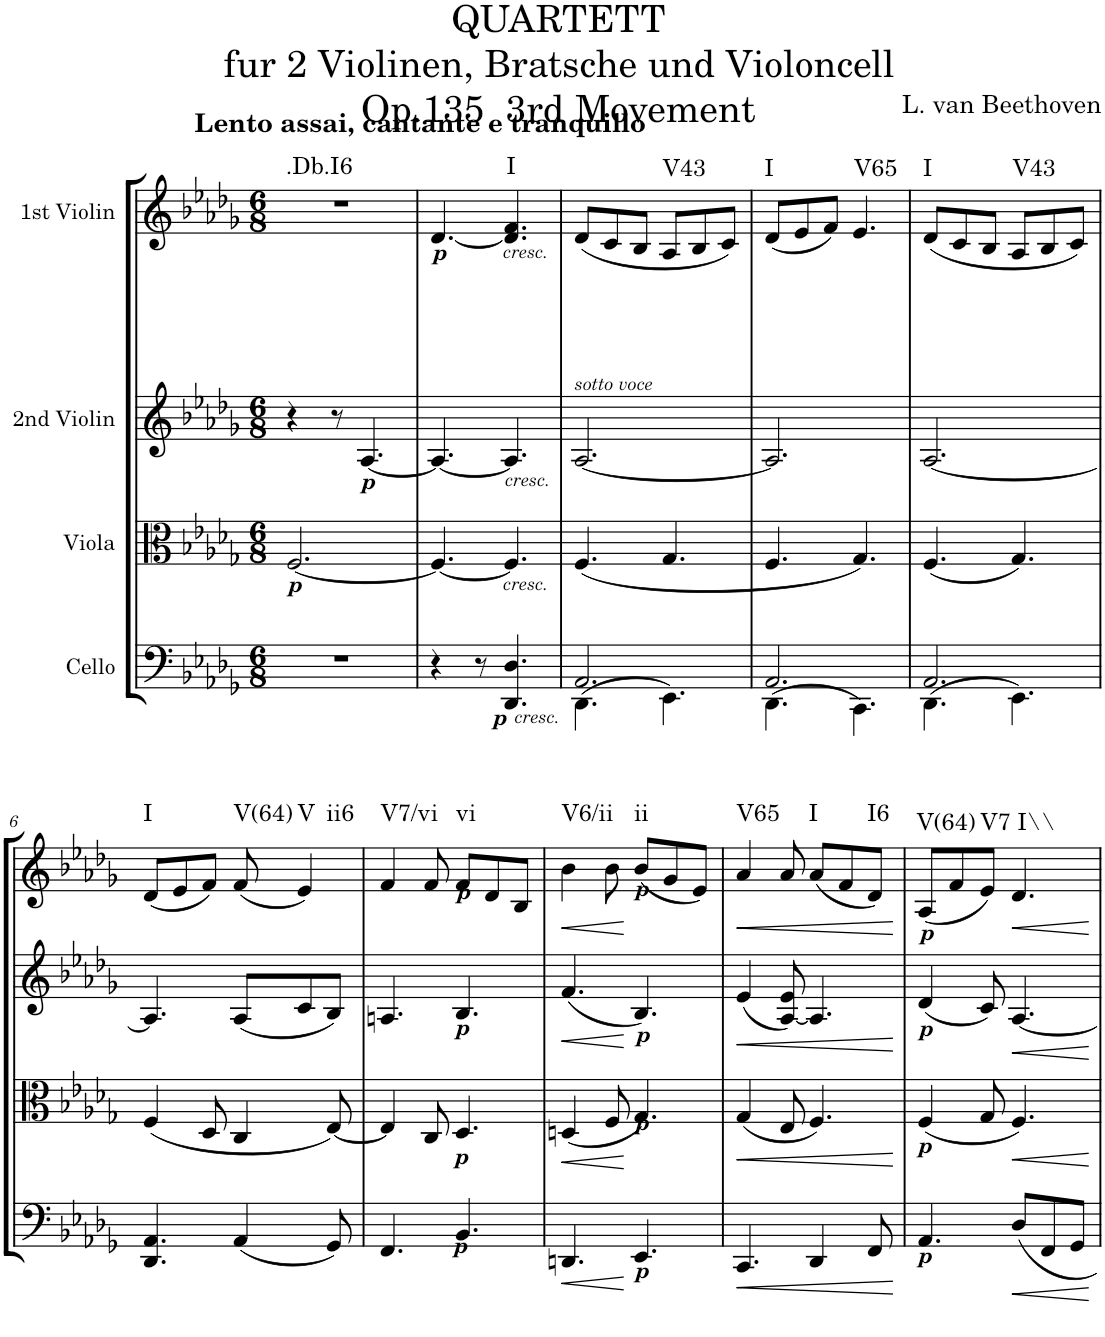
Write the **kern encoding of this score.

**kern	**dynam	**kern	**dynam	**kern	**dynam	**kern	**dynam	**harte
*part4	*part4	*part3	*part3	*part2	*part2	*part1	*part1	*part1
*staff4	*staff4	*staff3	*staff3	*staff2	*staff2	*staff1	*staff1	*
*I"Cello	*	*I"Viola	*	*I"2nd Violin	*	*I"1st Violin	*	*
*	*	*I'Vla	*	*I'Vln	*	*I'Vln	*	*
*clefF4	*	*clefC3	*	*clefG2	*	*clefG2	*	*
*k[b-e-a-d-g-]	*	*k[b-e-a-d-g-]	*	*k[b-e-a-d-g-]	*	*k[b-e-a-d-g-]	*	*
*D-:	*	*D-:	*	*D-:	*	*D-:	*	*
*M6/8	*	*M6/8	*	*M6/8	*	*M6/8	*	*
=1	=1	=1	=1	=1	=1	=1	=1	=1
!	!	!	!	!	!	!LO:TX:a:B:t=Lento assai, cantante e tranquillo	!	!
!	!	!LO:TX:b:Bi:t=p	!	!	!	!	!	!LO:H:kt=.Db.I6
2.r	.	[2.F/	.	4r	.	2.r	.	N
.	.	.	.	8r	.	.	.	.
!	!	!	!	!LO:TX:b:Bi:t=p	!	!	!	!
.	.	.	.	[4.A-/	.	.	.	.
=2	=2	=2	=2	=2	=2	=2	=2	=2
!	!	!	!	!	!	!LO:TX:b:Bi:t=p	!	!
4r	.	4.F/_	.	4.A-/_	.	[4.d-/	.	.
8r	.	.	.	.	.	.	.	.
!	!	!	!	!	!	!LO:TX:b:i:t=cresc.	!	!
!	!	!	!	!LO:TX:b:i:t=cresc.	!	!	!	!
!	!	!LO:TX:b:i:t=cresc.	!	!	!	!	!	!
!LO:TX:b:Bi:t=p	!	!	!	!	!	!	!	!
!LO:TX:b:i:t=cresc.	!	!	!	!	!	!	!	!LO:H:kt=I
4.DD-/ 4.D-/	.	4.F/]	.	4.A-/]	.	4.d-/] 4.f/	.	N
=3	=3	=3	=3	=3	=3	=3	=3	=3
*^	*	*	*	*	*	*	*	*
!	!	!	!	!	!	!	!LO:TX:b:i:t=sotto voce	!	!
(4.DD-\	2.AA-/	.	(4.F/	.	[2.A-/	.	(8d-/L	.	.
.	.	.	.	.	.	.	8c/	.	.
.	.	.	.	.	.	.	8B-/J	.	.
!	!	!	!	!	!	!	!	!	!LO:H:kt=V43
4.EE-\)	.	.	4.G-/	.	.	.	8A-/L	.	N
.	.	.	.	.	.	.	8B-/	.	.
.	.	.	.	.	.	.	8c/J)	.	.
=4	=4	=4	=4	=4	=4	=4	=4	=4	=4
!	!	!	!	!	!	!	!	!	!LO:H:kt=I
(4.DD-\	2.AA-/	.	4.F/	.	2.A-/]	.	(8d-/L	.	N
.	.	.	.	.	.	.	8e-/	.	.
.	.	.	.	.	.	.	8f/J)	.	.
!	!	!	!	!	!	!	!	!	!LO:H:kt=V65
4.CC\)	.	.	4.G-/)	.	.	.	4.e-/	.	N
=5	=5	=5	=5	=5	=5	=5	=5	=5	=5
!	!	!	!	!	!	!	!	!	!LO:H:kt=I
(4.DD-\	2.AA-/	.	(4.F/	.	[2.A-/	.	(8d-/L	.	N
.	.	.	.	.	.	.	8c/	.	.
.	.	.	.	.	.	.	8B-/J	.	.
!	!	!	!	!	!	!	!	!	!LO:H:kt=V43
4.EE-\)	.	.	4.G-/)	.	.	.	8A-/L	.	N
.	.	.	.	.	.	.	8B-/	.	.
.	.	.	.	.	.	.	8c/J)	.	.
*v	*v	*	*	*	*	*	*	*	*
!!LO:LB:g=z
=6	=6	=6	=6	=6	=6	=6	=6	=6
!	!	!	!	!	!	!	!	!LO:H:kt=I
4.DD-/ 4.AA-/	.	(4F/	.	4.A-/]	.	(8d-/L	.	N
.	.	.	.	.	.	8e-/	.	.
.	.	8D-/	.	.	.	8f/J)	.	.
!	!	!	!	!	!	!	!	!LO:H:kt=V(64)
(4AA-/	.	4C/	.	(8A-/L	.	(8f/	.	N
!	!	!	!	!	!	!	!	!LO:H:n=1:kt=V
!	!	!	!	!	!	!	!	!LO:H:n=2:kt=ii6
.	.	.	.	8c/	.	4e-/)	.	N N
8GG-/)	.	[8E-/)	.	8B-/J)	.	.	.	.
=7	=7	=7	=7	=7	=7	=7	=7	=7
!	!	!	!	!	!	!	!	!LO:H:kt=V7/vi
4.FF/	.	4E-/]	.	4.An/	.	4f/	.	N
.	.	8C/	.	.	.	8f/	.	.
!	!	!	!	!	!	!LO:TX:a:Bi:t=p	!	!
!	!	!	!	!LO:TX:b:Bi:t=p	!	!	!	!
!LO:TX:a:Bi:t=p	!	!	!	!	!	!	!	!
!LO:TX:a:Bi:t=p	!	!	!	!	!	!	!	!LO:H:kt=vi
4.BB-/	.	4.D-/	.	4.B-/	.	8f/L	.	N
.	.	.	.	.	.	8d-/	.	.
.	.	.	.	.	.	8B-/J	.	.
=8	=8	=8	=8	=8	=8	=8	=8	=8
!	!LO:HP:b	!	!LO:HP:b	!	!LO:HP:b	!	!LO:HP:b	!LO:H:kt=V6/ii
4.DDn/	<	(4Dn/	<	(4.f/	<	4b-\	<	N
.	.	8F/	.	.	.	8b-\	.	.
!	!	!	!	!	!	!LO:TX:a:Bi:t=p	!	!
!	!	!	!	!LO:TX:b:Bi:t=p	!	!	!	!
!	!	!LO:TX:a:Bi:t=p	!	!	!	!	!	!
!LO:TX:b:Bi:t=p	!	!	!	!	!	!	!	!LO:H:kt=ii
4.EE-/	[	4.G-/)	[	4.B-/)	[	(8b-/L	[	N
.	.	.	.	.	.	8g-/	.	.
.	.	.	.	.	.	8e-/J)	.	.
=9	=9	=9	=9	=9	=9	=9	=9	=9
!	!LO:HP:b	!	!LO:HP:b	!	!LO:HP:b	!	!LO:HP:b	!LO:H:kt=V65
4.CC/	<	(4G-/	<	(4e-/	<	4a-/	<	N
.	.	8E-/	.	[8A-/ 8e-/)	.	8a-/	.	.
!	!	!	!	!	!	!	!	!LO:H:kt=I
4DD-/	.	4.F/)	.	4.A-/]	.	(8a-/L	.	N
.	.	.	.	.	.	8f/	.	.
!	!	!	!	!	!	!	!	!LO:H:kt=I6
8FF/	.	.	.	.	.	8d-/J)	.	N
.	[	.	[	.	[	.	[	.
=10	=10	=10	=10	=10	=10	=10	=10	=10
!	!	!	!	!	!	!LO:TX:b:Bi:t=p	!	!
!	!	!	!	!LO:TX:b:Bi:t=p	!	!	!	!
!	!	!LO:TX:b:Bi:t=p	!	!	!	!	!	!
!LO:TX:b:Bi:t=p	!	!	!	!	!	!	!	!LO:H:kt=V(64)
4.AA-/	.	(4F/	.	(4d-/	.	(8A-/L	.	N
.	.	.	.	.	.	8f/	.	.
!	!	!	!	!	!	!	!	!LO:H:kt=V7
.	.	8G-/	.	8c/)	.	8e-/J)	.	N
!	!LO:HP:b	!	!LO:HP:b	!	!LO:HP:b	!	!LO:HP:b	!LO:H:kt=I\\
8D-/L	<	4.F/)	<	[4.A-/	<	4.d-/	<	N
8FF/	.	.	.	.	.	.	.	.
8GG-/J	.	.	.	.	.	.	.	.
.	[	.	[	.	[	.	[	.
=	=	=	=	=	=	=	=	=
*-	*-	*-	*-	*-	*-	*-	*-	*-
